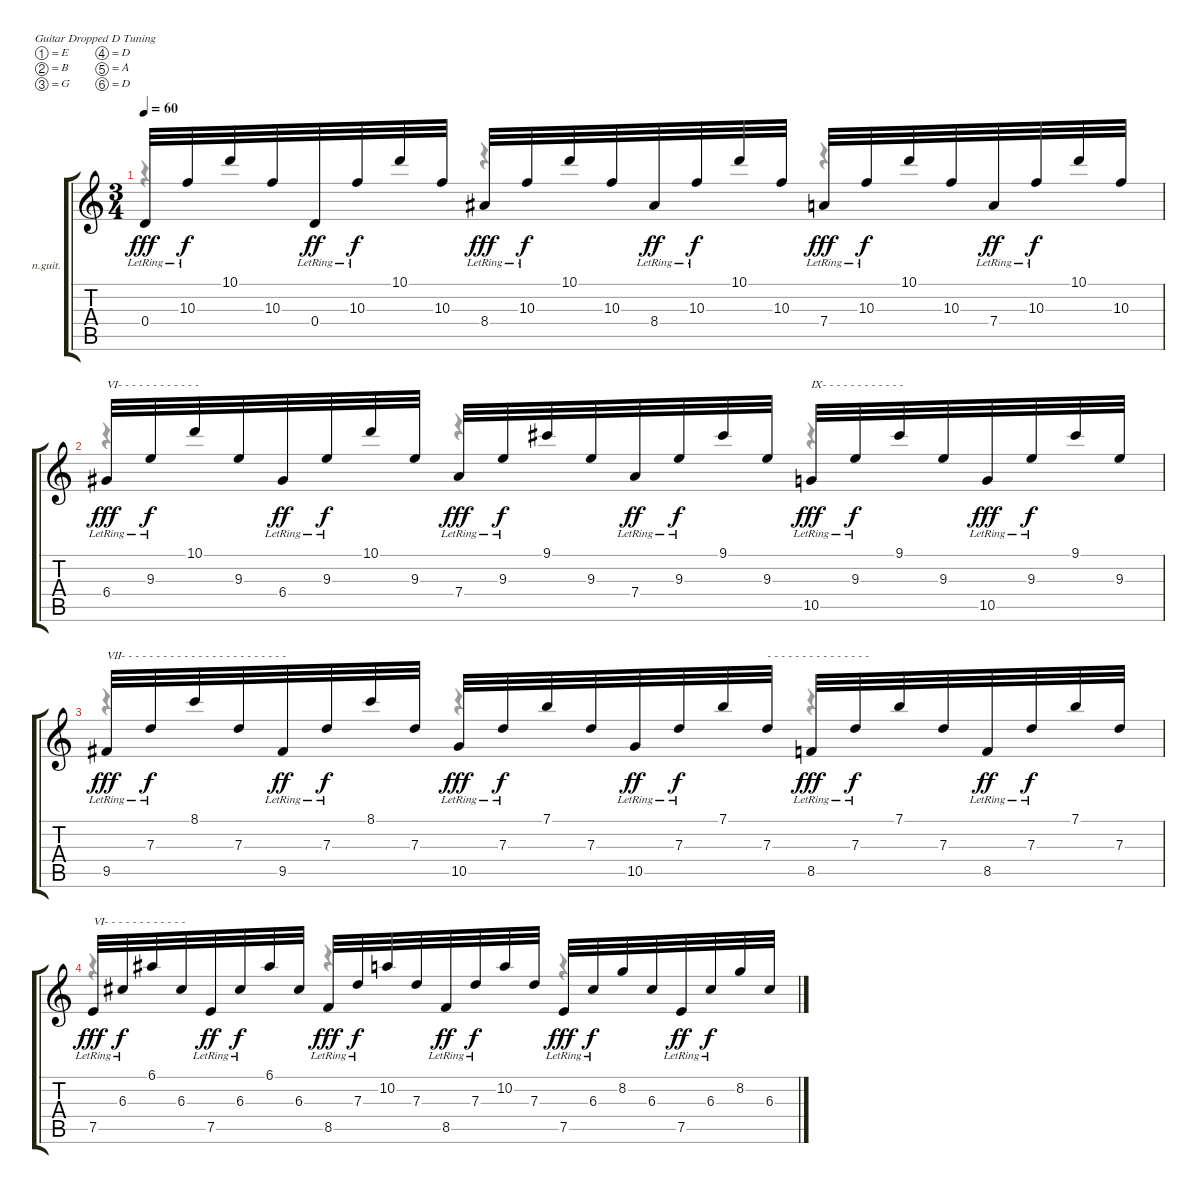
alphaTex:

\defaultSystemsLayout 4
\bracketExtendMode groupsimilarinstruments
\firstSystemTrackNameOrientation horizontal
\otherSystemsTrackNameOrientation horizontal
\chordDiagramsInScore
\track ("Classical Guitar" "n.guit.") {instrument acousticguitarnylon}
\staff {score tabs}
\tuning (E4 B3 G3 D3 A2 D2)
\voice
\ts (3 4)
\tempo 60
\clef g2
\ks c
0.4{lr}.32{dy fff beam Up} 10.3{lr}.32{dy f beam Up} 10.1.32{beam Up} 10.3.32{beam Up} 0.4{lr}.32{dy ff beam Up} 10.3{lr}.32{dy f beam Up} 10.1.32{beam Up} 10.3.32{beam Up} 8.4{lr acc #}.32{dy fff beam Up} 10.3{lr}.32{dy f beam Up} 10.1.32{beam Up} 10.3.32{beam Up} 8.4{lr acc #}.32{dy ff beam Up} 10.3{lr}.32{dy f beam Up} 10.1.32{beam Up} 10.3.32{beam Up} 7.4{lr}.32{dy fff beam Up} 10.3{lr}.32{dy f beam Up} 10.1.32{beam Up} 10.3.32{beam Up} 7.4{lr}.32{dy ff beam Up} 10.3{lr}.32{dy f beam Up} 10.1.32{beam Up} 10.3.32{beam Up} |
6.4{lr acc #}.32{txt "VI- - - - - - - - - - - -" dy fff beam Up} 9.3{lr}.32{dy f beam Up} 10.1.32{beam Up} 9.3.32{beam Up} 6.4{lr acc #}.32{dy ff beam Up} 9.3{lr}.32{dy f beam Up} 10.1.32{beam Up} 9.3.32{beam Up} 7.4{lr}.32{dy fff beam Up} 9.3{lr}.32{dy f beam Up} 9.1{acc #}.32{beam Up} 9.3.32{beam Up} 7.4{lr}.32{dy ff beam Up} 9.3{lr}.32{dy f beam Up} 9.1{acc #}.32{beam Up} 9.3.32{beam Up} 10.5{lr}.32{txt "IX- - - - - - - - - - - -" dy fff beam Up} 9.3{lr}.32{dy f beam Up} 9.1{acc #}.32{beam Up} 9.3.32{beam Up} 10.5{lr}.32{dy fff beam Up} 9.3{lr}.32{dy f beam Up} 9.1{acc #}.32{beam Up} 9.3.32{beam Up} |
9.5{lr acc #}.32{txt "VII- - - - - - - - - - - - - - - - - - - - - - - -" dy fff beam Up} 7.3{lr}.32{dy f beam Up} 8.1.32{beam Up} 7.3.32{beam Up} 9.5{lr acc #}.32{dy ff beam Up} 7.3{lr}.32{dy f beam Up} 8.1.32{beam Up} 7.3.32{beam Up} 10.5{lr}.32{dy fff beam Up} 7.3{lr}.32{dy f beam Up} 7.1.32{beam Up} 7.3.32{beam Up} 10.5{lr}.32{dy ff beam Up} 7.3{lr}.32{dy f beam Up} 7.1.32{beam Up} 7.3.32{txt "- - - - - - - - - - - - - - -" beam Up} 8.5{lr}.32{dy fff beam Up} 7.3{lr}.32{dy f beam Up} 7.1.32{beam Up} 7.3.32{beam Up} 8.5{lr}.32{dy ff beam Up} 7.3{lr}.32{dy f beam Up} 7.1.32{beam Up} 7.3.32{beam Up} |
7.5{lr}.32{txt "VI- - - - - - - - - - - -" dy fff beam Up} 6.3{lr acc #}.32{dy f beam Up} 6.1{acc #}.32{beam Up} 6.3{acc #}.32{beam Up} 7.5{lr}.32{dy ff beam Up} 6.3{lr acc #}.32{dy f beam Up} 6.1{acc #}.32{beam Up} 6.3{acc #}.32{beam Up} 8.5{lr}.32{dy fff beam Up} 7.3{lr}.32{dy f beam Up} 10.2.32{beam Up} 7.3.32{beam Up} 8.5{lr}.32{dy ff beam Up} 7.3{lr}.32{dy f beam Up} 10.2.32{beam Up} 7.3.32{beam Up} 7.5{lr}.32{dy fff beam Up} 6.3{lr acc #}.32{dy f beam Up} 8.2.32{beam Up} 6.3{acc #}.32{beam Up} 7.5{lr}.32{dy ff beam Up} 6.3{lr acc #}.32{dy f beam Up} 8.2.32{beam Up} 6.3{acc #}.32{beam Up}
\voice
\clef g2
\ottava regular
\simile none
\ks c
r.4{dy mf beam Down} r.4{beam Down} r.4{beam Down} |
r.4{beam Down} r.4{beam Down} r.4{beam Down} |
r.4{beam Down} r.4{beam Down} r.4{beam Down} |
r.4{beam Down} r.4{beam Down} r.4{beam Down}
